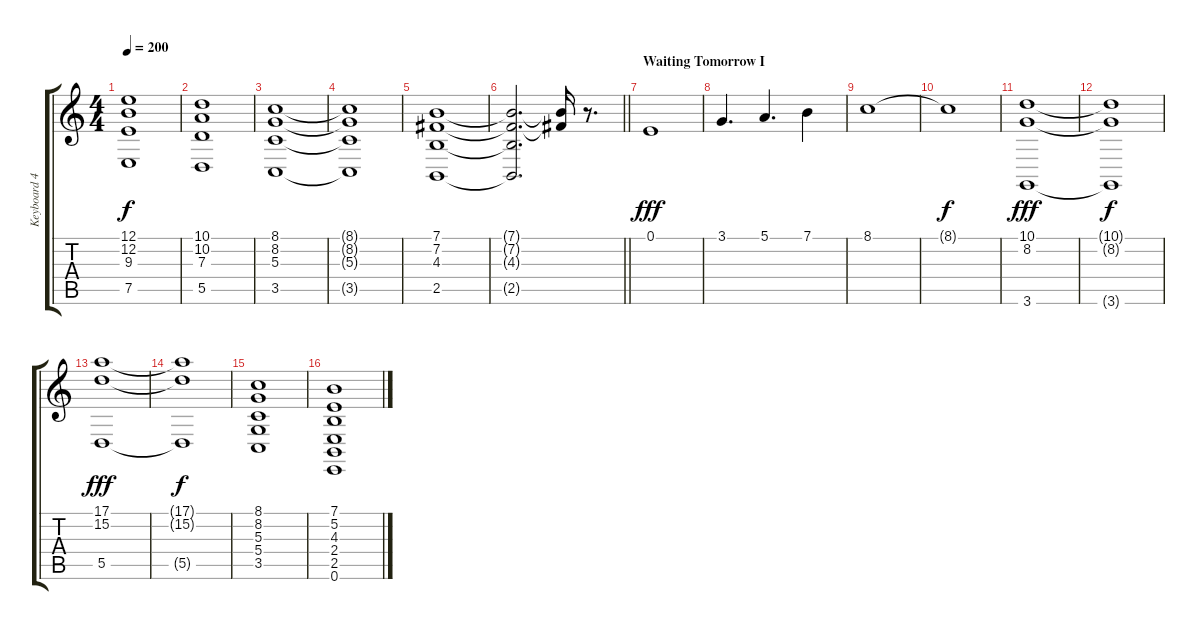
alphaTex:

\track ("Keyboard 4" "Keyboard 4") {instrument stringensemble1}
\staff {score tabs}
\tuning (E4 B3 G3 D3 A2 E2) {hide}
\ts (4 4)
\tempo 200
\clef g2
\ks c
(12.1 12.2 9.3 7.5).1{dy f} |
(10.1 10.2 7.3 5.5).1 |
(8.1 8.2 5.3 3.5).1 |
(8.1{t} 8.2{t} 5.3{t} 3.5{t}).1 |
(7.1 7.2 4.3 2.5).1 |
\barLineRight lightlight
(7.1{t} 7.2{t} 4.3{t} 2.5{t}).2{d} (7.1{t} 7.2{t}).16 r.8{d} |
\section ("" "Waiting Tomorrow I")
0.1.1{dy fff} |
3.1.4{d} 5.1.4{d} 7.1.4 |
8.1.1 |
8.1{t}.1{dy f} |
(10.1 8.2 3.6).1{dy fff} |
(10.1{t} 8.2{t} 3.6{t}).1{dy f} |
(17.1 15.2 5.5).1{dy fff} |
(17.1{t} 15.2{t} 5.5{t}).1{dy f} |
(8.1 8.2 5.3 5.4 3.5).1 |
(7.1 5.2 4.3 2.4 2.5 0.6).1
